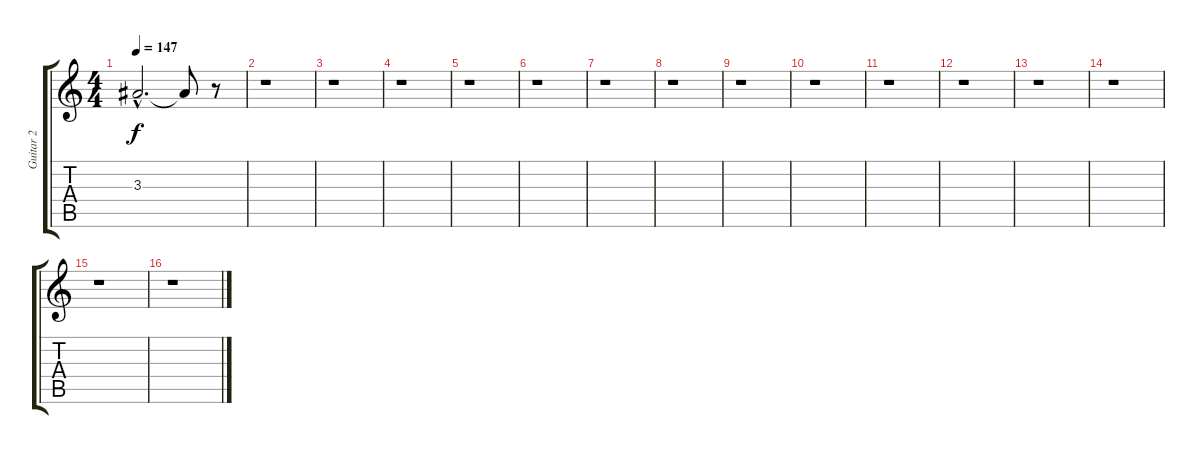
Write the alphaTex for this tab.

\track ("Guitar 2" "Guitar 2") {instrument acousticguitarsteel}
\staff {score tabs}
\tuning (E4 B3 G3 D3 A2 E2) {hide}
\ts (4 4)
\tempo 147
\clef g2
\ks c
3.3{hac t}.2{d dy f} 3.3{t}.8 r.8 |
r.1 |
r.1 |
r.1 |
r.1 |
r.1 |
r.1 |
r.1 |
r.1 |
r.1 |
r.1 |
r.1 |
r.1 |
r.1 |
r.1 |
r.1
